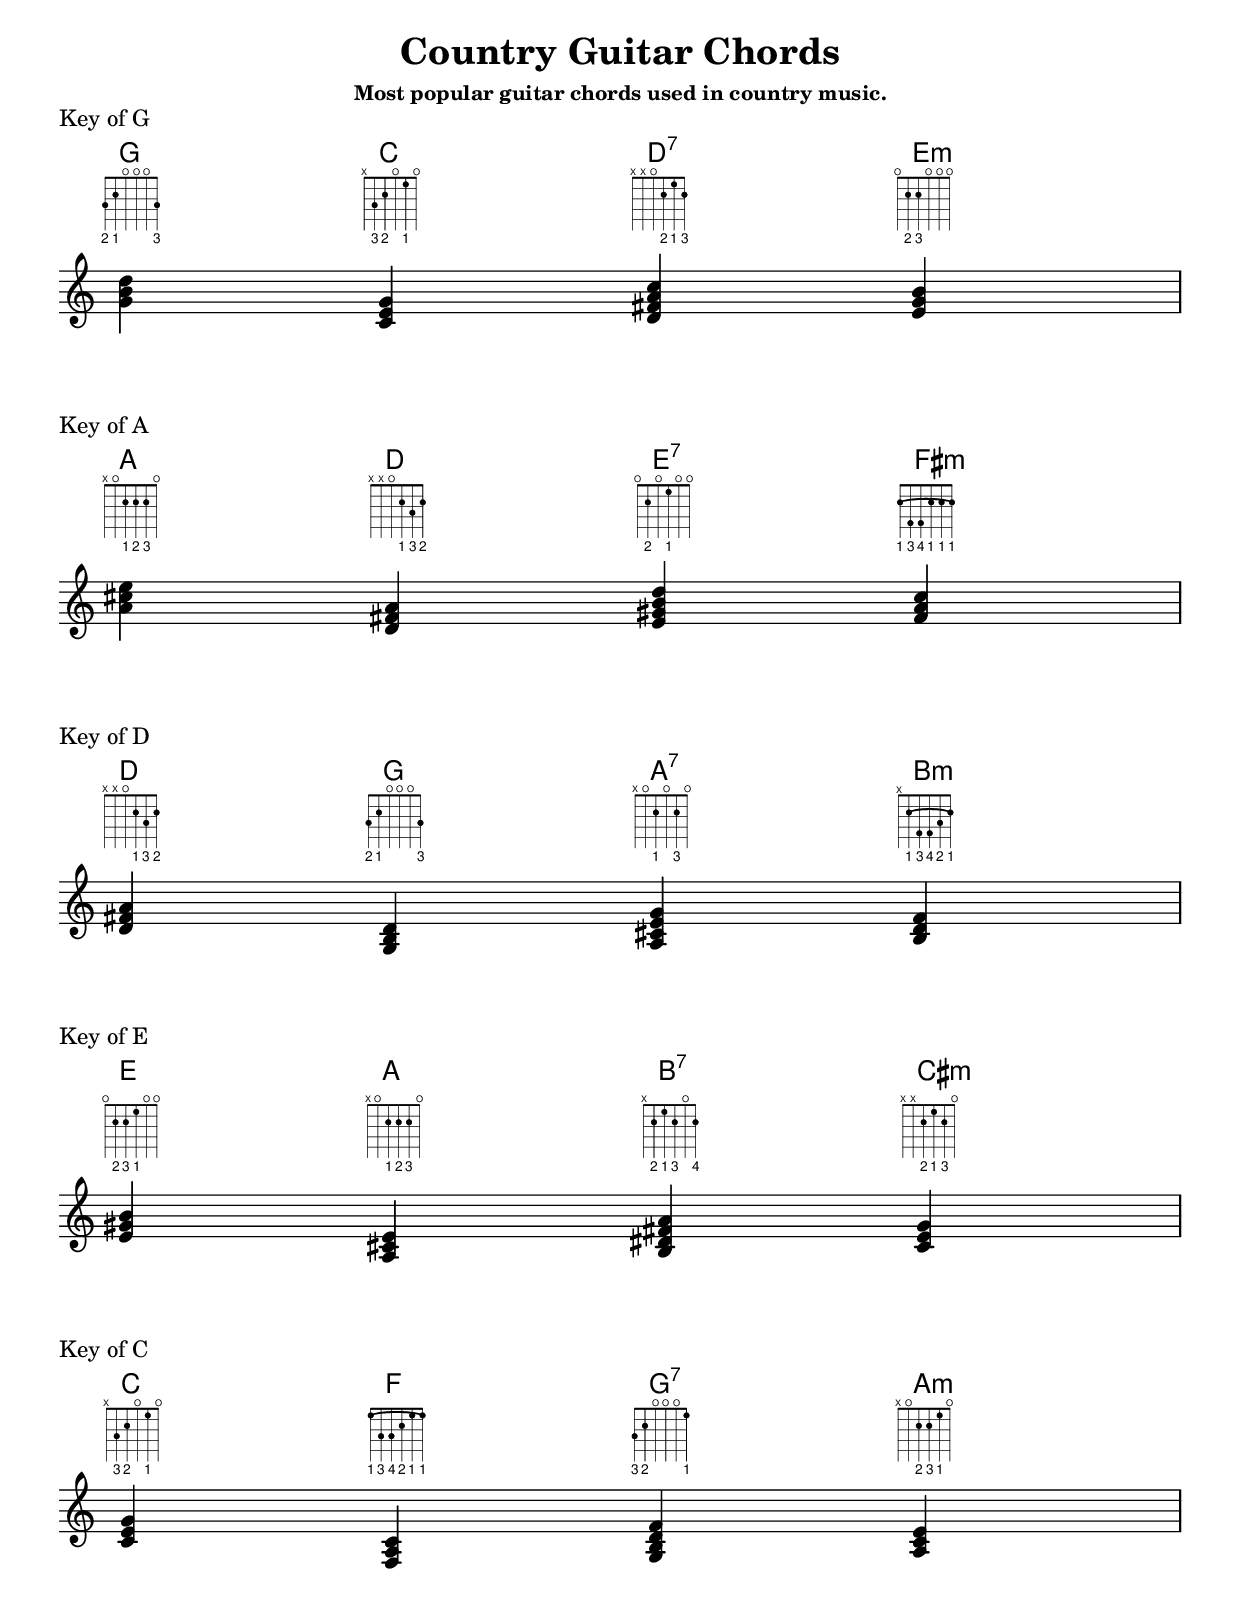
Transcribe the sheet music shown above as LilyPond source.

\include "predefined-guitar-fretboards.ly"
\version "2.18.2"

\paper {
  indent = 0\mm
}

\header {
  title = "Country Guitar Chords"
  subsubtitle = "Most popular guitar chords used in country music."
}

commonCountryChords = \chordmode {
  g c d:7 e:m
}

\score {
  <<
    \new ChordNames { \transpose g g { \commonCountryChords } }
    \new FretBoards { \transpose g g { \commonCountryChords } }
    \new Staff { \transpose g g { \commonCountryChords } }
  >>
  \layout {
    ragged-last = ##f
    \context {
      \Score
      \once \override Staff.TimeSignature #'stencil = ##f % turn off the time signature
      \remove "Bar_number_engraver"
    }
  }
  \header { piece = "Key of G" }
}

\score {
  <<
    \new ChordNames { \transpose g a { \commonCountryChords } }
    \new FretBoards { \transpose g a { \commonCountryChords } }
    \new Staff { \transpose g a { \commonCountryChords } }
  >>
  \layout {
    ragged-last = ##f
    \context {
      \Score
      \once \override Staff.TimeSignature #'stencil = ##f % turn off the time signature
      \remove "Bar_number_engraver"
    }
  }
  \header { piece = "Key of A" }
}

\score {
  <<
    \new ChordNames { \transpose g d { \commonCountryChords } }
    \new FretBoards { \transpose g d { \commonCountryChords } }
    \new Staff { \transpose g d { \commonCountryChords } }
  >>
  \layout {
    ragged-last = ##f
    \context {
      \Score
      \once \override Staff.TimeSignature #'stencil = ##f % turn off the time signature
      \remove "Bar_number_engraver"
    }
  }
  \header { piece = "Key of D" }
}

\score {
  <<
    \new ChordNames { \transpose g e { \commonCountryChords } }
    \new FretBoards { \transpose g e { \commonCountryChords } }
    \new Staff { \transpose g e { \commonCountryChords } }
  >>
  \layout {
    ragged-last = ##f
    \context {
      \Score
      \once \override Staff.TimeSignature #'stencil = ##f % turn off the time signature
      \remove "Bar_number_engraver"
    }
  }
  \header { piece = "Key of E" }
}

\score {
  <<
    \new ChordNames { \transpose g c { \commonCountryChords } }
    \new FretBoards { \transpose g c { \commonCountryChords } }
    \new Staff { \transpose g c { \commonCountryChords } }
  >>
  \layout {
    ragged-last = ##f
    \context {
      \Score
      \once \override Staff.TimeSignature #'stencil = ##f % turn off the time signature
      \remove "Bar_number_engraver"
    }
  }
  \header { piece = "Key of C" }
}
